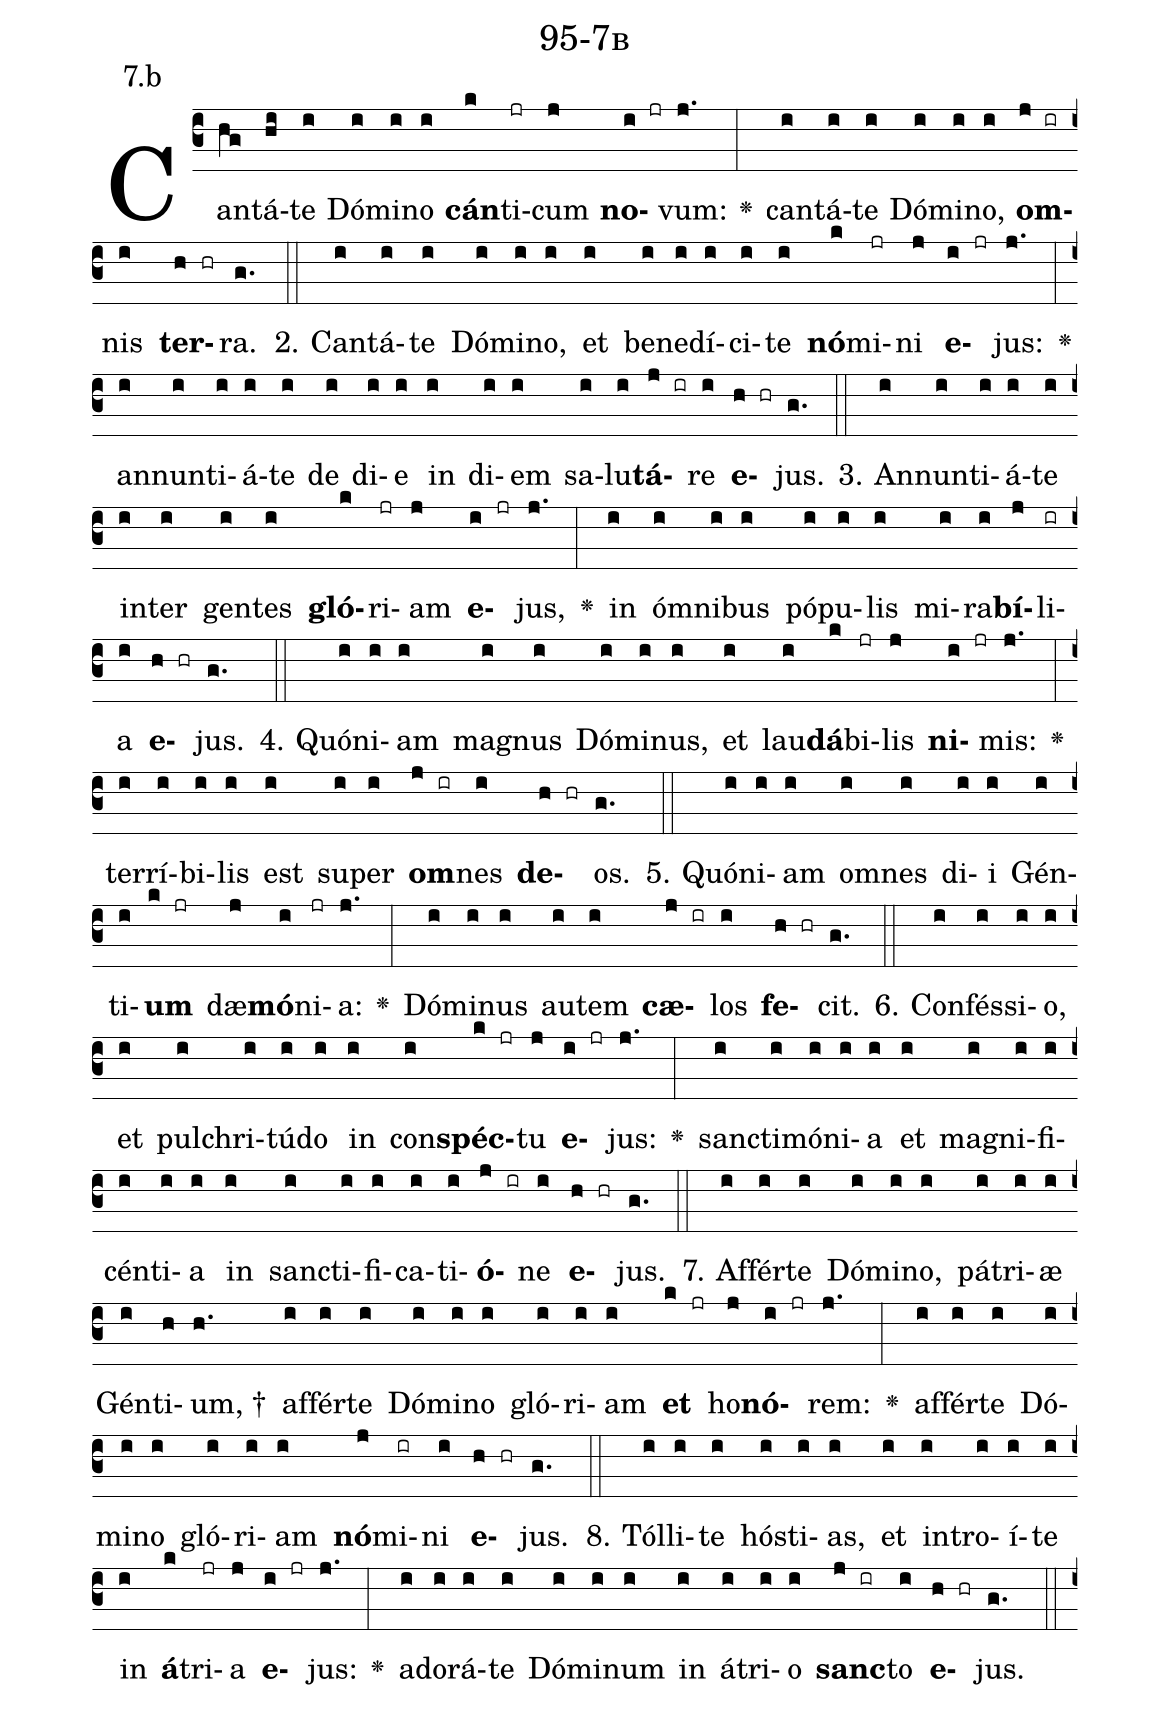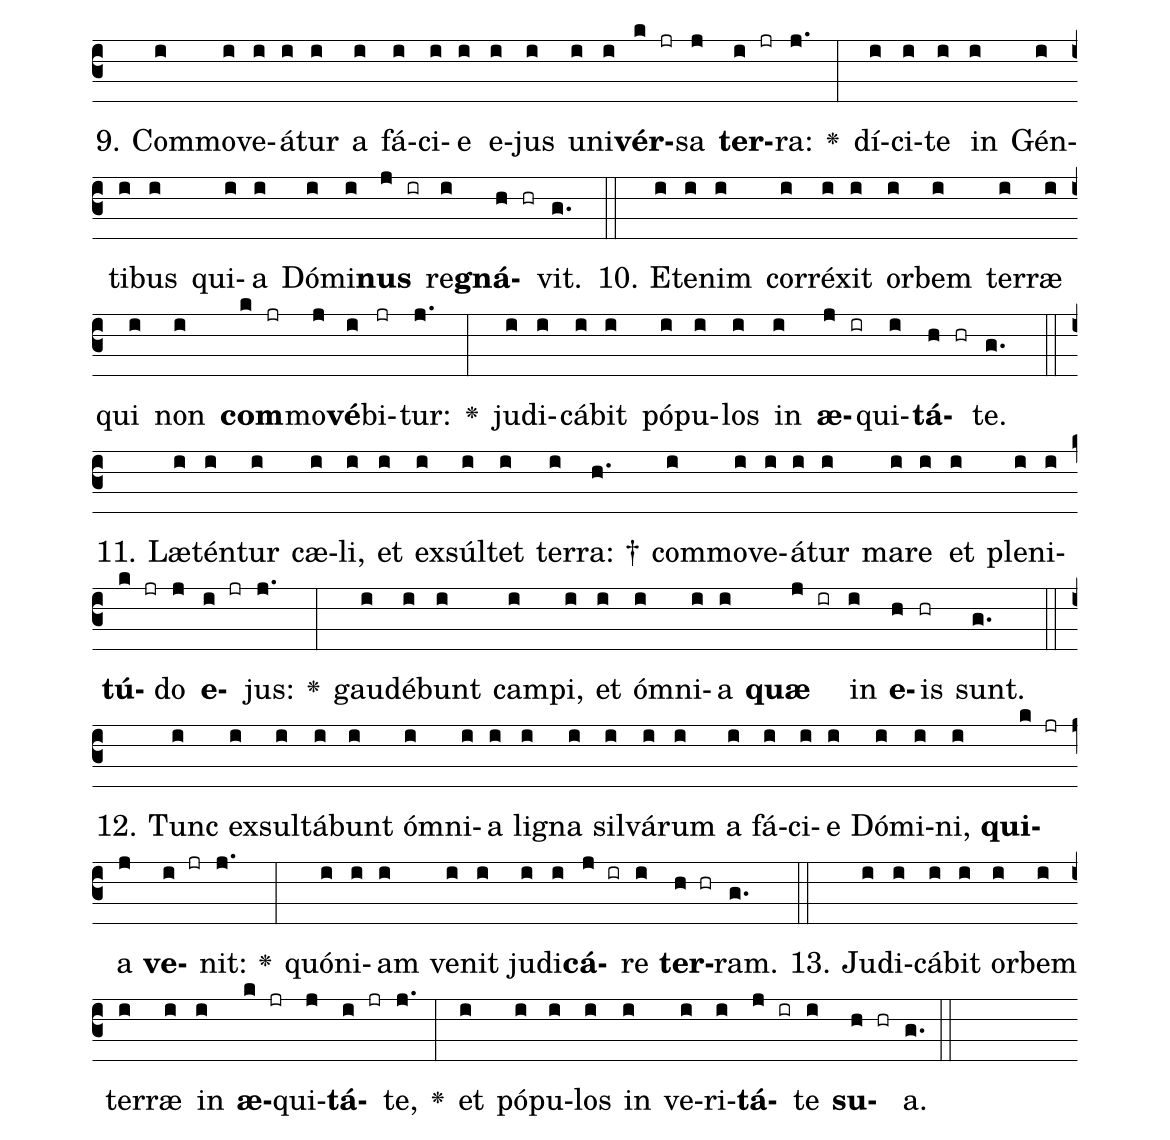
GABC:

name: 95-7b;
annotation: 7.b;
%%
(c3)Can(hg)tá(hi)te(i) Dó(i)mi(i)no(i) <b>cán</b>(k)ti(jr)cum(j) <b>no</b>(i jr)vum:(j.) <v>\greheightstar</v>(:) can(i)tá(i)te(i) Dó(i)mi(i)no,(i) <b>om</b>(j ir)nis(i) <b>ter</b>(h hr)ra.(g.) (::)
2. Can(i)tá(i)te(i) Dó(i)mi(i)no,(i) et(i) be(i)ne(i)dí(i)ci(i)te(i) <b>nó</b>(k)mi(jr)ni(j) <b>e</b>(i jr)jus:(j.) <v>\greheightstar</v>(:) an(i)nun(i)ti(i)á(i)te(i) de(i) di(i)e(i) in(i) di(i)em(i) sa(i)lu(i)<b>tá</b>(j ir)re(i) <b>e</b>(h hr)jus.(g.) (::)
3. An(i)nun(i)ti(i)á(i)te(i) in(i)ter(i) gen(i)tes(i) <b>gló</b>(k)ri(jr)am(j) <b>e</b>(i jr)jus,(j.) <v>\greheightstar</v>(:) in(i) óm(i)ni(i)bus(i) pó(i)pu(i)lis(i) mi(i)ra(i)<b>bí</b>(j)li(ir)a(i) <b>e</b>(h hr)jus.(g.) (::)
4. Quón(i)i(i)am(i) ma(i)gnus(i) Dó(i)mi(i)nus,(i) et(i) lau(i)<b>dá</b>(k)bi(jr)lis(j) <b>ni</b>(i jr)mis:(j.) <v>\greheightstar</v>(:) ter(i)rí(i)bi(i)lis(i) est(i) su(i)per(i) <b>om</b>(j ir)nes(i) <b>de</b>(h hr)os.(g.) (::)
5. Quón(i)i(i)am(i) om(i)nes(i) di(i)i(i) Gén(i)ti(i)<b>um</b>(k jr) dæ(j)<b>mó</b>(i)ni(jr)a:(j.) <v>\greheightstar</v>(:) Dó(i)mi(i)nus(i) au(i)tem(i) <b>cæ</b>(j ir)los(i) <b>fe</b>(h hr)cit.(g.) (::)
6. Con(i)fés(i)si(i)o,(i) et(i) pul(i)chri(i)tú(i)do(i) in(i) con(i)<b>spéc</b>(k jr)tu(j) <b>e</b>(i jr)jus:(j.) <v>\greheightstar</v>(:) sanc(i)ti(i)mó(i)ni(i)a(i) et(i) ma(i)gni(i)fi(i)cén(i)ti(i)a(i) in(i) sanc(i)ti(i)fi(i)ca(i)ti(i)<b>ó</b>(j ir)ne(i) <b>e</b>(h hr)jus.(g.) (::)
7. Af(i)fér(i)te(i) Dó(i)mi(i)no,(i) pá(i)tri(i)æ(i) Gén(i)ti(h)um, †(h.) af(i)fér(i)te(i) Dó(i)mi(i)no(i) gló(i)ri(i)am(i) <b>et</b>(k jr) ho(j)<b>nó</b>(i jr)rem:(j.) <v>\greheightstar</v>(:) af(i)fér(i)te(i) Dó(i)mi(i)no(i) gló(i)ri(i)am(i) <b>nó</b>(j)mi(ir)ni(i) <b>e</b>(h hr)jus.(g.) (::)
8. Tól(i)li(i)te(i) hós(i)ti(i)as,(i) et(i) in(i)tro(i)í(i)te(i) in(i) <b>á</b>(k)tri(jr)a(j) <b>e</b>(i jr)jus:(j.) <v>\greheightstar</v>(:) ad(i)o(i)rá(i)te(i) Dó(i)mi(i)num(i) in(i) á(i)tri(i)o(i) <b>sanc</b>(j ir)to(i) <b>e</b>(h hr)jus.(g.) (::)
9. Com(i)mo(i)ve(i)á(i)tur(i) a(i) fá(i)ci(i)e(i) e(i)jus(i) u(i)ni(i)<b>vér</b>(k jr)sa(j) <b>ter</b>(i jr)ra:(j.) <v>\greheightstar</v>(:) dí(i)ci(i)te(i) in(i) Gén(i)ti(i)bus(i) qui(i)a(i) Dó(i)mi(i)<b>nus</b>(j ir) re(i)<b>gná</b>(h hr)vit.(g.) (::)
10. Et(i)e(i)nim(i) cor(i)ré(i)xit(i) or(i)bem(i) ter(i)ræ(i) qui(i) non(i) <b>com</b>(k jr)mo(j)<b>vé</b>(i)bi(jr)tur:(j.) <v>\greheightstar</v>(:) ju(i)di(i)cá(i)bit(i) pó(i)pu(i)los(i) in(i) <b>æ</b>(j ir)qui(i)<b>tá</b>(h hr)te.(g.) (::)
11. Læ(i)tén(i)tur(i) cæ(i)li,(i) et(i) ex(i)súl(i)tet(i) ter(i)ra: †(h.) com(i)mo(i)ve(i)á(i)tur(i) ma(i)re(i) et(i) ple(i)ni(i)<b>tú</b>(k jr)do(j) <b>e</b>(i jr)jus:(j.) <v>\greheightstar</v>(:) gau(i)dé(i)bunt(i) cam(i)pi,(i) et(i) óm(i)ni(i)a(i) <b>quæ</b>(j ir) in(i) <b>e</b>(h)is(hr) sunt.(g.) (::)
12. Tunc(i) ex(i)sul(i)tá(i)bunt(i) óm(i)ni(i)a(i) li(i)gna(i) sil(i)vá(i)rum(i) a(i) fá(i)ci(i)e(i) Dó(i)mi(i)ni,(i) <b>qui</b>(k jr)a(j) <b>ve</b>(i jr)nit:(j.) <v>\greheightstar</v>(:) quón(i)i(i)am(i) ve(i)nit(i) ju(i)di(i)<b>cá</b>(j ir)re(i) <b>ter</b>(h hr)ram.(g.) (::)
13. Ju(i)di(i)cá(i)bit(i) or(i)bem(i) ter(i)ræ(i) in(i) <b>æ</b>(k jr)qui(j)<b>tá</b>(i jr)te,(j.) <v>\greheightstar</v>(:) et(i) pó(i)pu(i)los(i) in(i) ve(i)ri(i)<b>tá</b>(j ir)te(i) <b>su</b>(h hr)a.(g.) (::)
